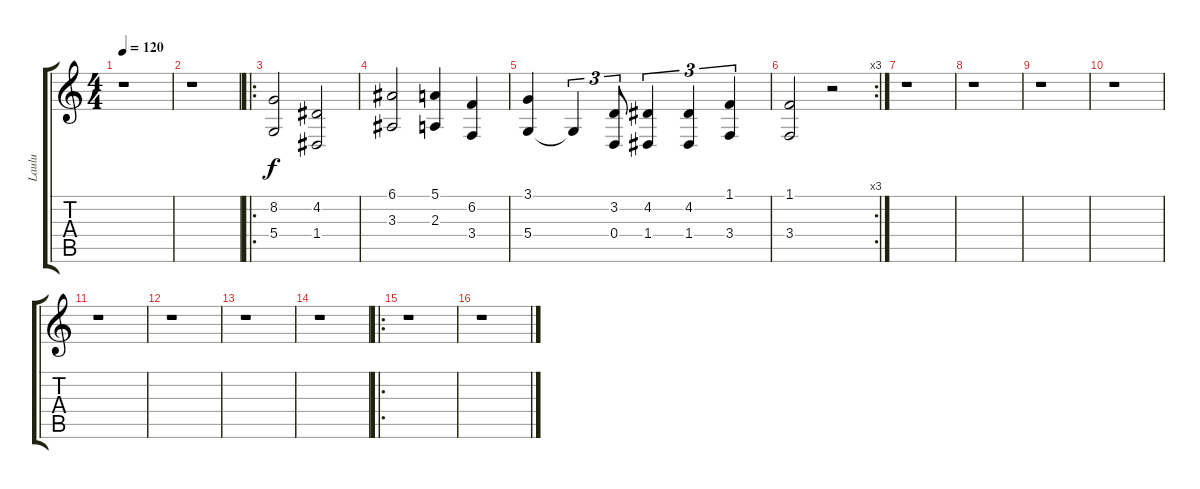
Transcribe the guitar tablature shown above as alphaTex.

\track ("Laulu" "Laulu") {instrument lead1square}
\staff {score tabs}
\tuning (E4 B3 G3 D3 A2 E2) {hide}
\ts (4 4)
\tempo 120
\clef g2
\ks c
r.1{dy f} |
r.1 |
\ro
(8.2 5.4).2 (4.2 1.4).2 |
(6.1 3.3).2 (5.1 2.3).4 (6.2 3.4).4 |
(3.1 5.4).4 5.4{t}.4{tu (3 2)} (3.2 0.4).8{tu (3 2)} (4.2 1.4).4{tu (3 2)} (4.2 1.4).4{tu (3 2)} (1.1 3.4).4{tu (3 2)} |
\rc 3
(1.1 3.4).2 r.2 |
r.1 |
r.1 |
r.1 |
r.1 |
r.1 |
r.1 |
r.1 |
r.1 |
\ro
r.1 |
r.1
